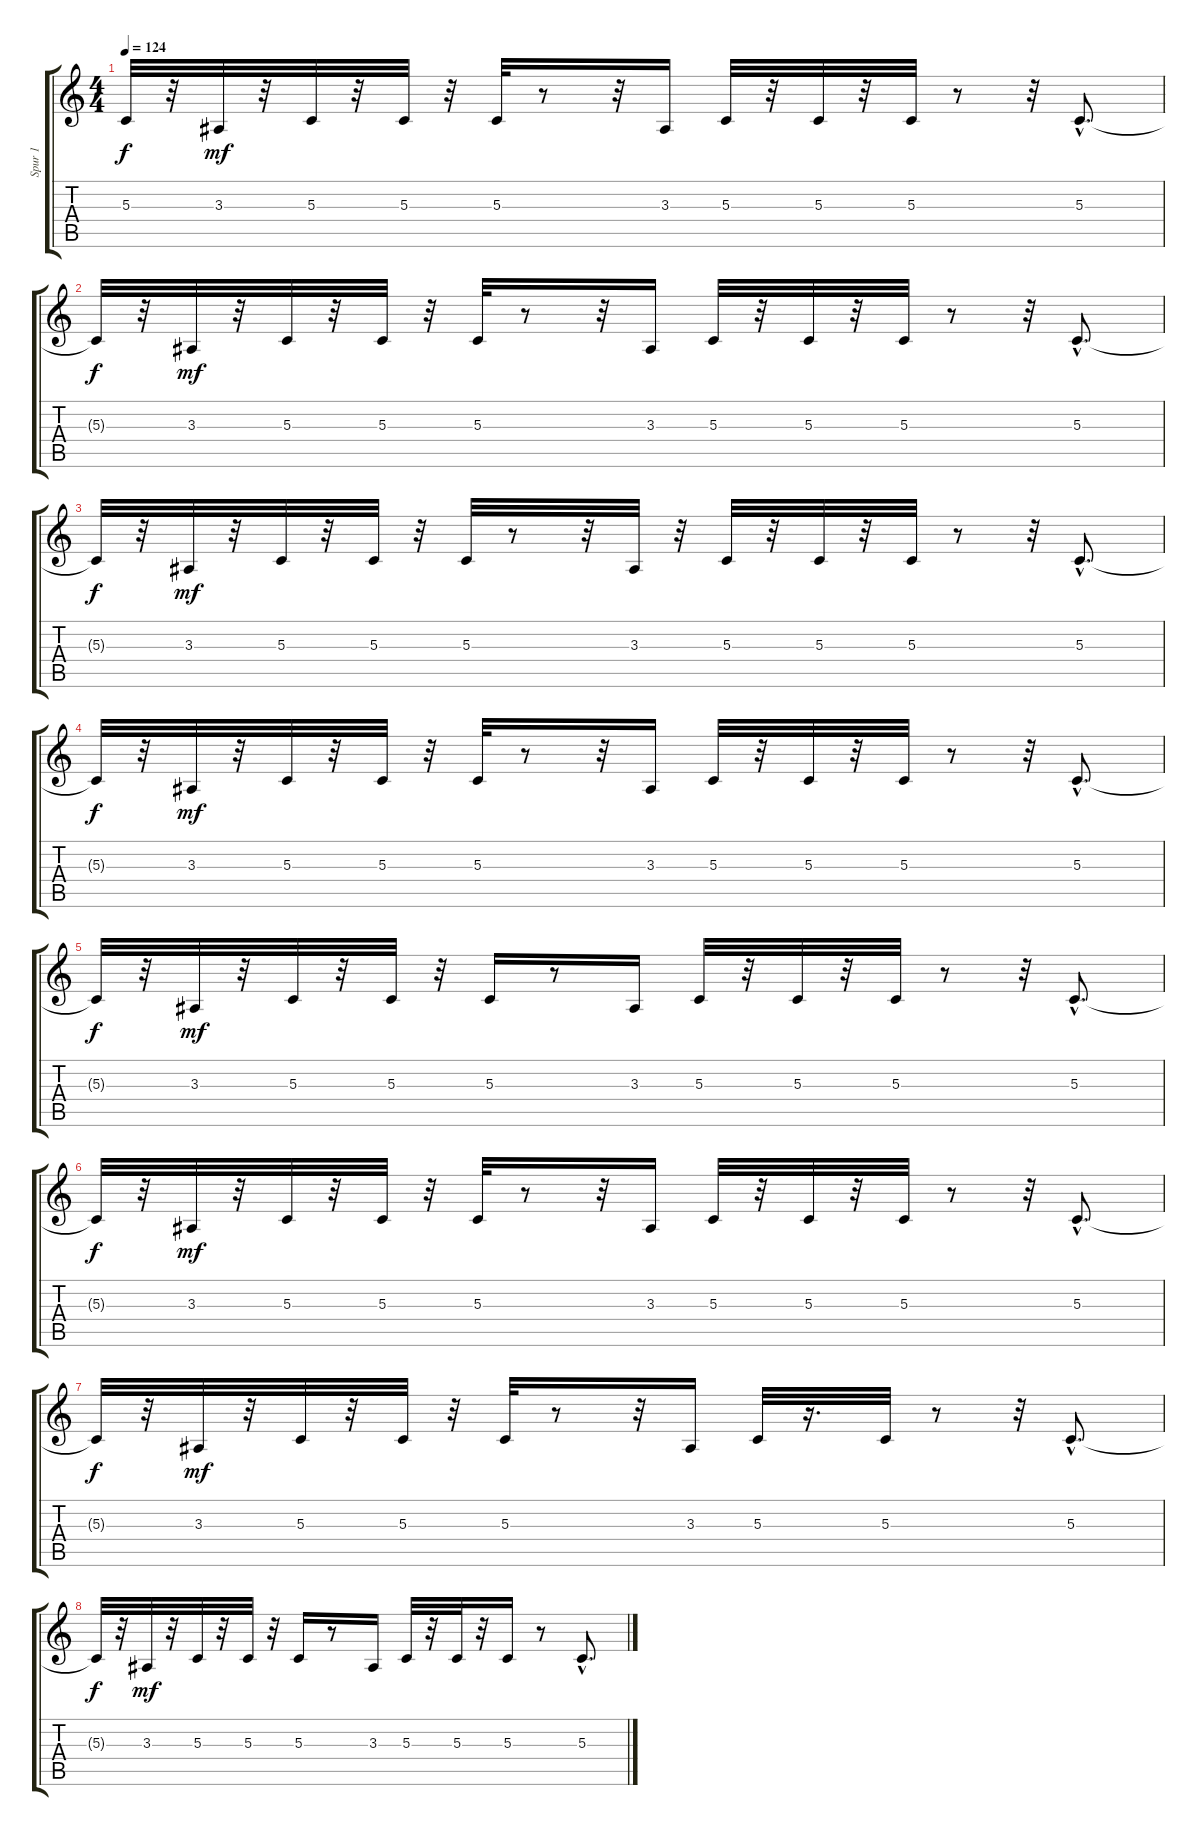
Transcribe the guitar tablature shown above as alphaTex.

\track ("Spur 1" "Spur 1") {instrument lead2sawtooth}
\staff {score tabs}
\tuning (E4 B3 G3 D3 A2 E2) {hide}
\ts (4 4)
\tempo 124
\clef g2
\ks c
5.3{t}.32{dy f} r.32 3.3.32{dy mf} r.32 5.3.32 r.32 5.3.32 r.32 5.3.32 r.8 r.32 3.3.16 5.3.32 r.32 5.3.32 r.32 5.3.32 r.8 r.32 5.3{hac}.8{d} |
5.3{t}.32{dy f} r.32 3.3.32{dy mf} r.32 5.3.32 r.32 5.3.32 r.32 5.3.32 r.8 r.32 3.3.16 5.3.32 r.32 5.3.32 r.32 5.3.32 r.8 r.32 5.3{hac}.8{d} |
5.3{t}.32{dy f} r.32 3.3.32{dy mf} r.32 5.3.32 r.32 5.3.32 r.32 5.3.32 r.8 r.32 3.3.32 r.32 5.3.32 r.32 5.3.32 r.32 5.3.32 r.8 r.32 5.3{hac}.8{d} |
5.3{t}.32{dy f} r.32 3.3.32{dy mf} r.32 5.3.32 r.32 5.3.32 r.32 5.3.32 r.8 r.32 3.3.16 5.3.32 r.32 5.3.32 r.32 5.3.32 r.8 r.32 5.3{hac}.8{d} |
5.3{t}.32{dy f} r.32 3.3.32{dy mf} r.32 5.3.32 r.32 5.3.32 r.32 5.3.16 r.8 3.3.16 5.3.32 r.32 5.3.32 r.32 5.3.32 r.8 r.32 5.3{hac}.8{d} |
5.3{t}.32{dy f} r.32 3.3.32{dy mf} r.32 5.3.32 r.32 5.3.32 r.32 5.3.32 r.8 r.32 3.3.16 5.3.32 r.32 5.3.32 r.32 5.3.32 r.8 r.32 5.3{hac}.8{d} |
5.3{t}.32{dy f} r.32 3.3.32{dy mf} r.32 5.3.32 r.32 5.3.32 r.32 5.3.32 r.8 r.32 3.3.16 5.3.32 r.16{d} 5.3.32 r.8 r.32 5.3{hac}.8{d} |
5.3{t}.32{dy f} r.32 3.3.32{dy mf} r.32 5.3.32 r.32 5.3.32 r.32 5.3.16 r.8 3.3.16 5.3.32 r.32 5.3.32 r.32 5.3.16 r.8 5.3{hac}.8{d}
